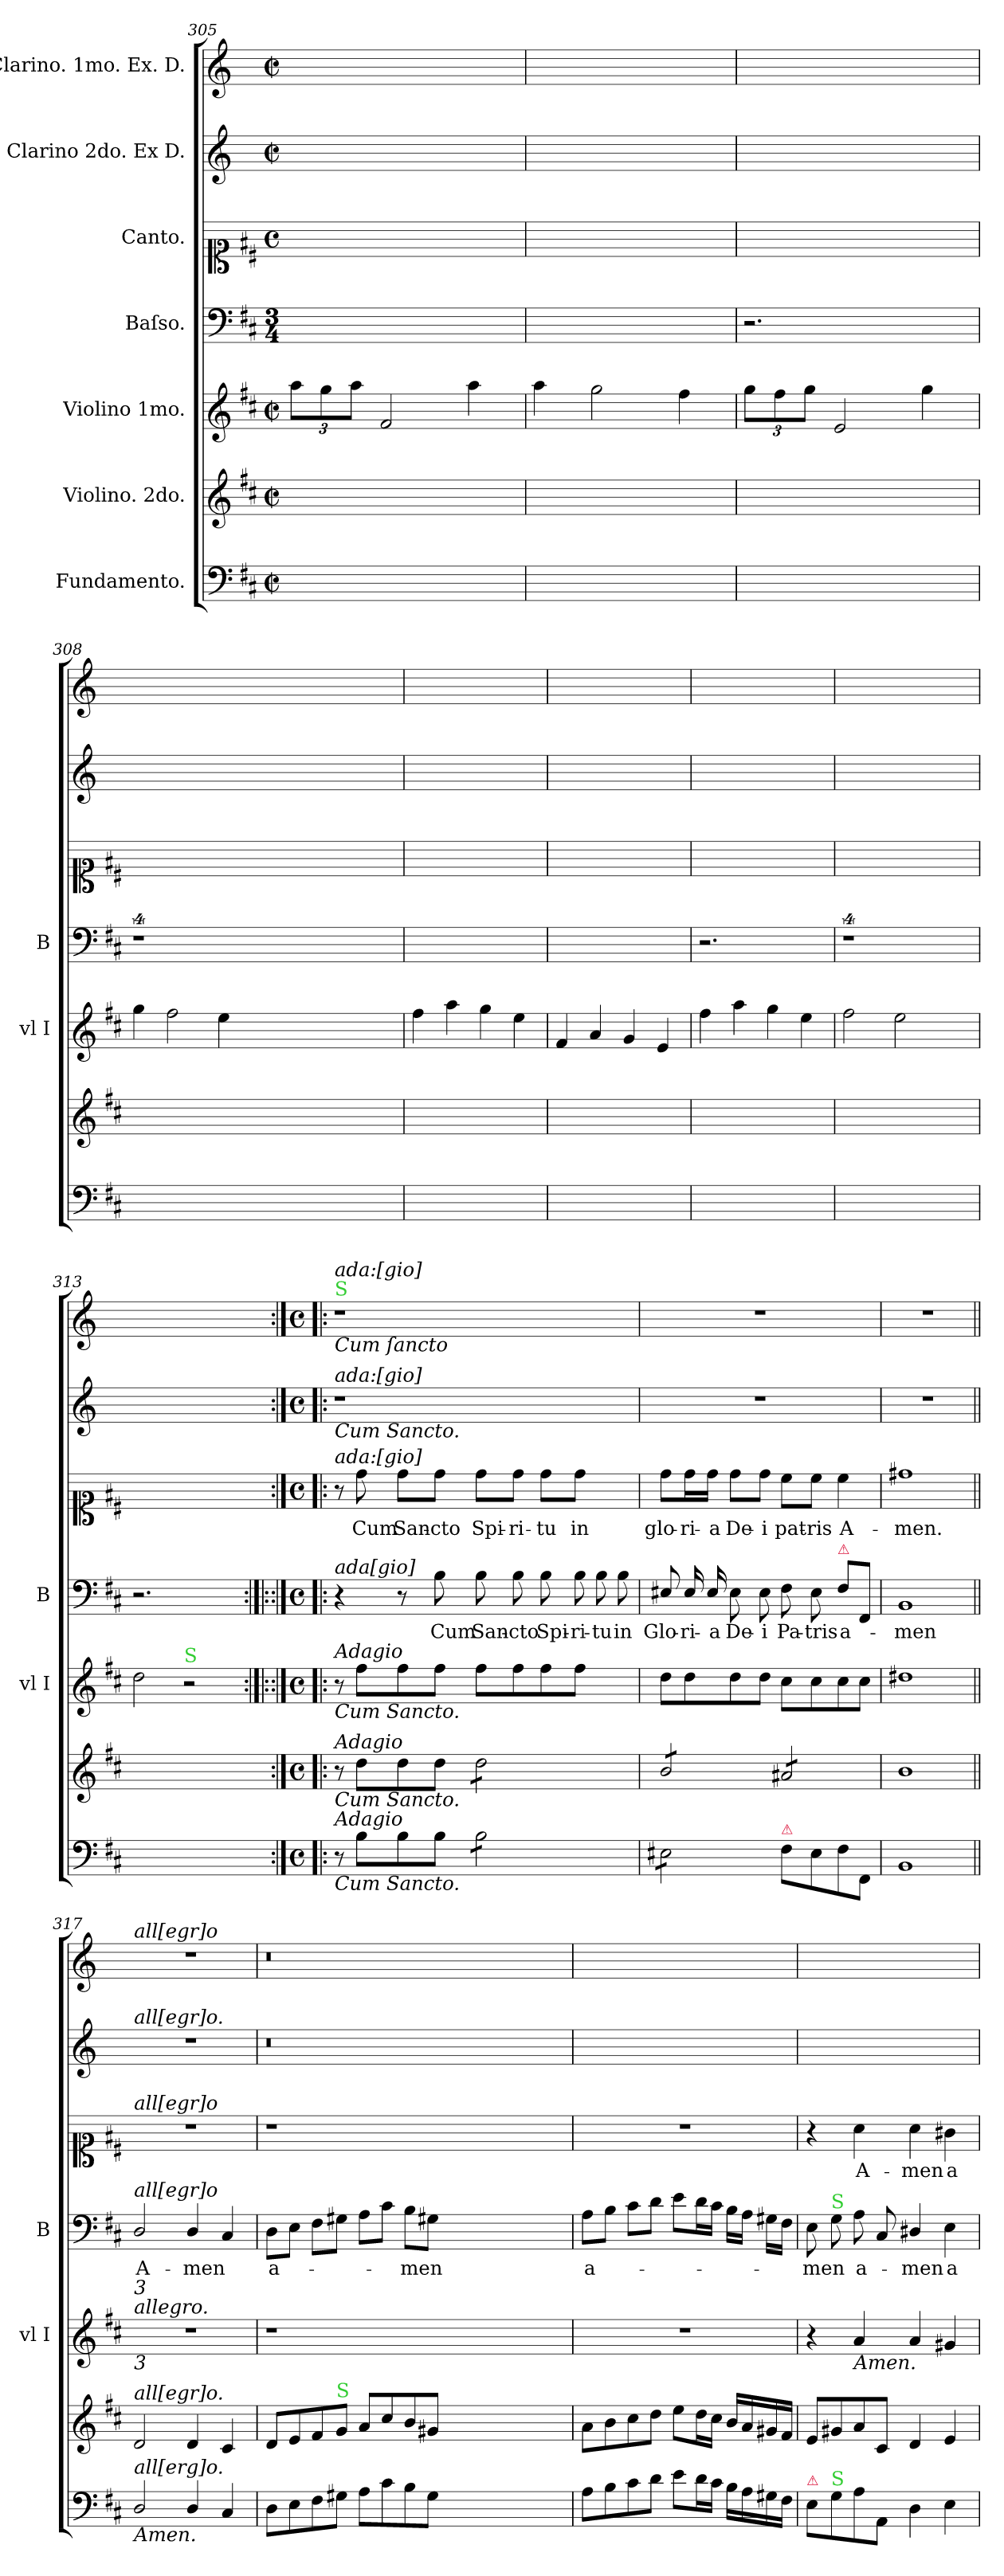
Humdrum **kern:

**kern	**kern	**kern	**kern	**text	**kern	**text	**kern	**kern
*part7	*part6	*part5	*part4	*part4	*part3	*part3	*part2	*part1
*staff7	*staff6	*staff5	*staff4	*staff4	*staff3	*staff3	*staff2	*staff1
*I"Fundamento.	*I"Violino. 2do.	*I"Violino 1mo.	*I"Baſso.	*	*I"Canto.	*	*I"Clarino 2do. Ex D.	*I"Clarino. 1mo. Ex. D.
*	*	*I'vl I	*I'B	*	*	*	*	*
*clefF4	*clefG2	*clefG2	*clefF4	*	*clefC1	*	*clefG2	*clefG2
*	*	*	*	*	*	*	*ITrd-1c-2	*ITrd-1c-2
*k[f#c#]	*k[f#c#]	*k[f#c#]	*k[f#c#]	*	*k[f#c#]	*	*k[f#c#]	*k[f#c#]
*M2/2	*M2/2	*M2/2	*M3/4	*	*M4/4	*	*M2/2	*M2/2
*met(c|)	*met(c|)	*met(c|)	*	*	*met(c)	*	*met(c|)	*met(c|)
=305	=305	=305	=305	=305	=305	=305	=305	=305
1ryy	1ryy	12aa\L	1ryy	.	1ryy	.	1ryy	1ryy
.	.	12gg\	.	.	.	.	.	.
.	.	12aa\J	.	.	.	.	.	.
.	.	2f#/	.	.	.	.	.	.
.	.	4aa\	.	.	.	.	.	.
=306	=306	=306	=306	=306	=306	=306	=306	=306
1ryy	1ryy	4aa\	1ryy	.	1ryy	.	1ryy	1ryy
.	.	2gg\	.	.	.	.	.	.
.	.	4ff#\	.	.	.	.	.	.
=307	=307	=307	=307	=307	=307	=307	=307	=307
1ryy	1ryy	12gg\L	2.r	.	1ryy	.	1ryy	1ryy
.	.	12ff#\	.	.	.	.	.	.
.	.	12gg\J	.	.	.	.	.	.
.	.	2e/	.	.	.	.	.	.
.	.	4gg\	4ryy	.	.	.	.	.
=308	=308	=308	=308	=308	=308	=308	=308	=308
1ryy	1ryy	4gg\	4%13r	.	1ryy	.	1ryy	1ryy
.	.	2ff#\	.	.	.	.	.	.
.	.	4ee\	.	.	.	.	.	.
0ryy	0ryy	0ryy	.	.	0ryy	.	0ryy	0ryy
4ryy	4ryy	4ryy	.	.	4ryy	.	4ryy	4ryy
=309	=309	=309	=309	=309	=309	=309	=309	=309
1ryy	1ryy	4ff#\	1ryy	.	1ryy	.	1ryy	1ryy
.	.	4aa\	.	.	.	.	.	.
.	.	4gg\	.	.	.	.	.	.
.	.	4ee\	.	.	.	.	.	.
=310	=310	=310	=310	=310	=310	=310	=310	=310
1ryy	1ryy	4f#/	1ryy	.	1ryy	.	1ryy	1ryy
.	.	4a/	.	.	.	.	.	.
.	.	4g/	.	.	.	.	.	.
.	.	4e/	.	.	.	.	.	.
=311	=311	=311	=311	=311	=311	=311	=311	=311
1ryy	1ryy	4ff#\	2.r	.	1ryy	.	1ryy	1ryy
.	.	4aa\	.	.	.	.	.	.
.	.	4gg\	.	.	.	.	.	.
.	.	4ee\	4ryy	.	.	.	.	.
=312	=312	=312	=312	=312	=312	=312	=312	=312
1ryy	1ryy	2ff#\	4%5r	.	1ryy	.	1ryy	1ryy
.	.	2ee\	.	.	.	.	.	.
4ryy	4ryy	4ryy	.	.	4ryy	.	4ryy	4ryy
=313	=313	=313	=313	=313	=313	=313	=313	=313
1ryy	1ryy	2dd\	2.r	.	1ryy	.	1ryy	1ryy
!	!	!LO:TX:a:color=limegreen:t=S	!	!	!	!	!	!
.	.	2r	.	.	.	.	.	.
.	.	.	4ryy	.	.	.	.	.
=314	=314	=314:|!|:	=314:|!|:	=314	=314	=314	=314	=314
*M4/4	*M4/4	*M4/4	*M4/4	*	*M4/4	*	*M4/4	*M4/4
*met(c)	*met(c)	*met(c)	*met(c)	*	*met(c)	*	*met(c)	*met(c)
!	!	!	!	!	!	!	!	!LO:TX:a:color=limegreen:t=S
!	!	!	!	!	!	!	!	!LO:TX:a:i:t=ada&colon;[gio]
!	!	!	!	!	!	!	!	!LO:TX:b:i:t=Cum ſancto
!	!	!	!	!	!	!	!LO:TX:a:i:t=ada&colon;[gio]	!
!	!	!	!	!	!	!	!LO:TX:b:i:t=Cum Sancto.	!
!	!	!	!	!	!LO:TX:a:i:t=ada&colon;[gio]	!	!	!
!	!	!	!LO:TX:a:i:t=ada[gio]	!	!	!	!	!
!	!	!LO:TX:a:i:t=Adagio	!	!	!	!	!	!
!	!	!LO:TX:b:i:t=Cum Sancto.	!	!	!	!	!	!
!	!LO:TX:a:i:t=Adagio	!	!	!	!	!	!	!
!	!LO:TX:b:i:t=Cum Sancto.	!	!	!	!	!	!	!
!LO:TX:b:i:t=Cum Sancto.	!	!	!	!	!	!	!	!
!LO:TX:a:i:t=Adagio	!	!	!	!	!	!	!	!
8r	8r	8r	4r	.	8r	.	1r	1r
8B\L	8dd\L	8ff#\L	.	.	8dd\	Cum	.	.
8B\	8dd\	8ff#\	8r	.	8dd\L	San-	.	.
8B\J	8dd\J	8ff#\J	8B\	Cum	8dd\J	-cto	.	.
*tremolo	*	*	*	*	*	*	*	*
*	*tremolo	*	*	*	*	*	*	*
8B\L	8dd\L	8ff#\L	8B\	San-	8dd\L	Spi-	.	.
8B\	8dd\	8ff#\	8B\	-cto	8dd\J	-ri-	.	.
8B\	8dd\	8ff#\	8B\	Spi-	8dd\L	-tu	.	.
8B\J	8dd\J	8ff#\J	8B\	-ri-	8dd\J	in	.	.
4ryy	4ryy	4ryy	8B\	-tu	4ryy	.	4ryy	4ryy
.	.	.	8B\	in	.	.	.	.
=315	=315	=315	=315	=315	=315	=315	=315	=315
8E#X\L	8b/L	8dd\L	8E#X/	Glo-	8dd\L	glo-	1r	1r
8E#X\	8b/	8dd\	16E#/	-ri-	16dd\L	-ri-	.	.
.	.	.	16E#/	-a	16dd\JJ	-a	.	.
8E#X\	8b/	8dd\	8E#\	De-	8dd\L	De-	.	.
8E#X\J	8b/J	8dd\J	8E#\	-i	8dd\J	-i	.	.
*Xtremolo	*	*	*	*	*	*	*	*
!LO:TX:a:color=crimson:t=⚠	!	!	!	!	!	!	!	!
8F#\L	8a#X/L	8cc#\L	8F#\	Pa-	8cc#\L	pat-	.	.
8E#\	8a#X/	8cc#\	8E#\	-tris	8cc#\J	-ris	.	.
!	!	!	!LO:TX:a:color=crimson:t=⚠	!	!	!	!	!
8F#\	8a#X/	8cc#\	8F#\L	a-	4cc#\	A-	.	.
8FF#/J	8a#X/J	8cc#\J	8FF#/J	.	.	.	.	.
*	*Xtremolo	*	*	*	*	*	*	*
=316	=316	=316	=316	=316	=316	=316	=316	=316
1BB/	1b\	1dd#X\	1BB/	-men	1dd#X\	-men.	1r	1r
=317||	=317||	=317||	=317||	=317||	=317||	=317||	=317||	=317||
!	!	!	!	!	!	!	!	!LO:TX:a:i:t=all[egr]o
!	!	!	!	!	!	!	!LO:TX:a:i:t=all[egr]o.	!
!	!	!	!	!	!LO:TX:a:i:t=all[egr]o	!	!	!
!	!	!	!LO:TX:a:i:t=all[egr]o	!	!	!	!	!
!	!	!LO:TX:a:i:t=allegro.	!	!	!	!	!	!
!	!	!LO:TX:a:i:t=3	!	!	!	!	!	!
!	!	!LO:TX:b:i:t=3	!	!	!	!	!	!
!	!LO:TX:a:i:t=all[egr]o.	!	!	!	!	!	!	!
!LO:TX:a:i:t=all[erg]o.	!	!	!	!	!	!	!	!
!LO:TX:b:i:t=Amen.	!	!	!	!	!	!	!	!
2D/	2d/	1r	2D/	A-	1r	.	1r	1r
4D/	4d/	.	4D/	-men	.	.	.	.
4C#/	4c#/	.	4C#/	.	.	.	.	.
=318	=318	=318	=318	=318	=318	=318	=318	=318
8D\L	8d/L	1r	8D\L	a-	1r	.	0.r	0.r
8E\	8e/	.	8E\J	.	.	.	.	.
8F#\	8f#/	.	8F#\L	.	.	.	.	.
!	!LO:TX:a:color=limegreen:t=S	!	!	!	!	!	!	!
8G#X\J	8g/J	.	8G#X\J	.	.	.	.	.
8A\L	8a/L	.	8A\L	.	.	.	.	.
8c#\	8cc#/	.	8c#\J	.	.	.	.	.
8B\	8b/	.	8B\L	-men	.	.	.	.
8G#\J	8g#X/J	.	8G#X\J	.	.	.	.	.
0ryy	0ryy	0ryy	0ryy	.	0ryy	.	.	.
=319	=319	=319	=319	=319	=319	=319	=319	=319
8A\L	8a\L	1r	8A\L	a-	1r	.	1ryy	1ryy
8B\	8b\	.	8B\J	.	.	.	.	.
8c#\	8cc#\	.	8c#\L	.	.	.	.	.
8d\J	8dd\J	.	8d\J	.	.	.	.	.
8e\L	8ee\L	.	8e\L	.	.	.	.	.
16d\L	16dd\L	.	16d\L	.	.	.	.	.
16c#\JJ	16cc#\JJ	.	16c#\JJ	.	.	.	.	.
16B\LL	16b/LL	.	16B\LL	.	.	.	.	.
16A\	16a/	.	16A\JJ	.	.	.	.	.
16G#X\	16g#X/	.	16G#X\LL	.	.	.	.	.
16F#\JJ	16f#/JJ	.	16F#\JJ	.	.	.	.	.
=320	=320	=320	=320	=320	=320	=320	=320	=320
!LO:TX:a:color=crimson:t=⚠	!	!	!	!	!	!	!	!
8E\L	8e/L	4r	8E\	-men	4r	.	1ryy	1ryy
!	!	!	!LO:TX:a:color=limegreen:t=S	!	!	!	!	!
!LO:TX:a:color=limegreen:t=S	!	!	!	!	!	!	!	!
8G\	8g#X/	.	8G\	.	.	.	.	.
!	!	!LO:TX:b:i:t=Amen.	!	!	!	!	!	!
8A\	8a/	4a/	8A\	a-	4a\	A-	.	.
8AA/J	8c#/J	.	8C#/	.	.	.	.	.
4D\	4d/	4a/	4D#X/	-men	4a\	-men	.	.
4E\	4e/	4g#X/	4E\	a-	4g#X\	a-	.	.
=	=	=	=	=	=	=	=	=
*-	*-	*-	*-	*-	*-	*-	*-	*-
